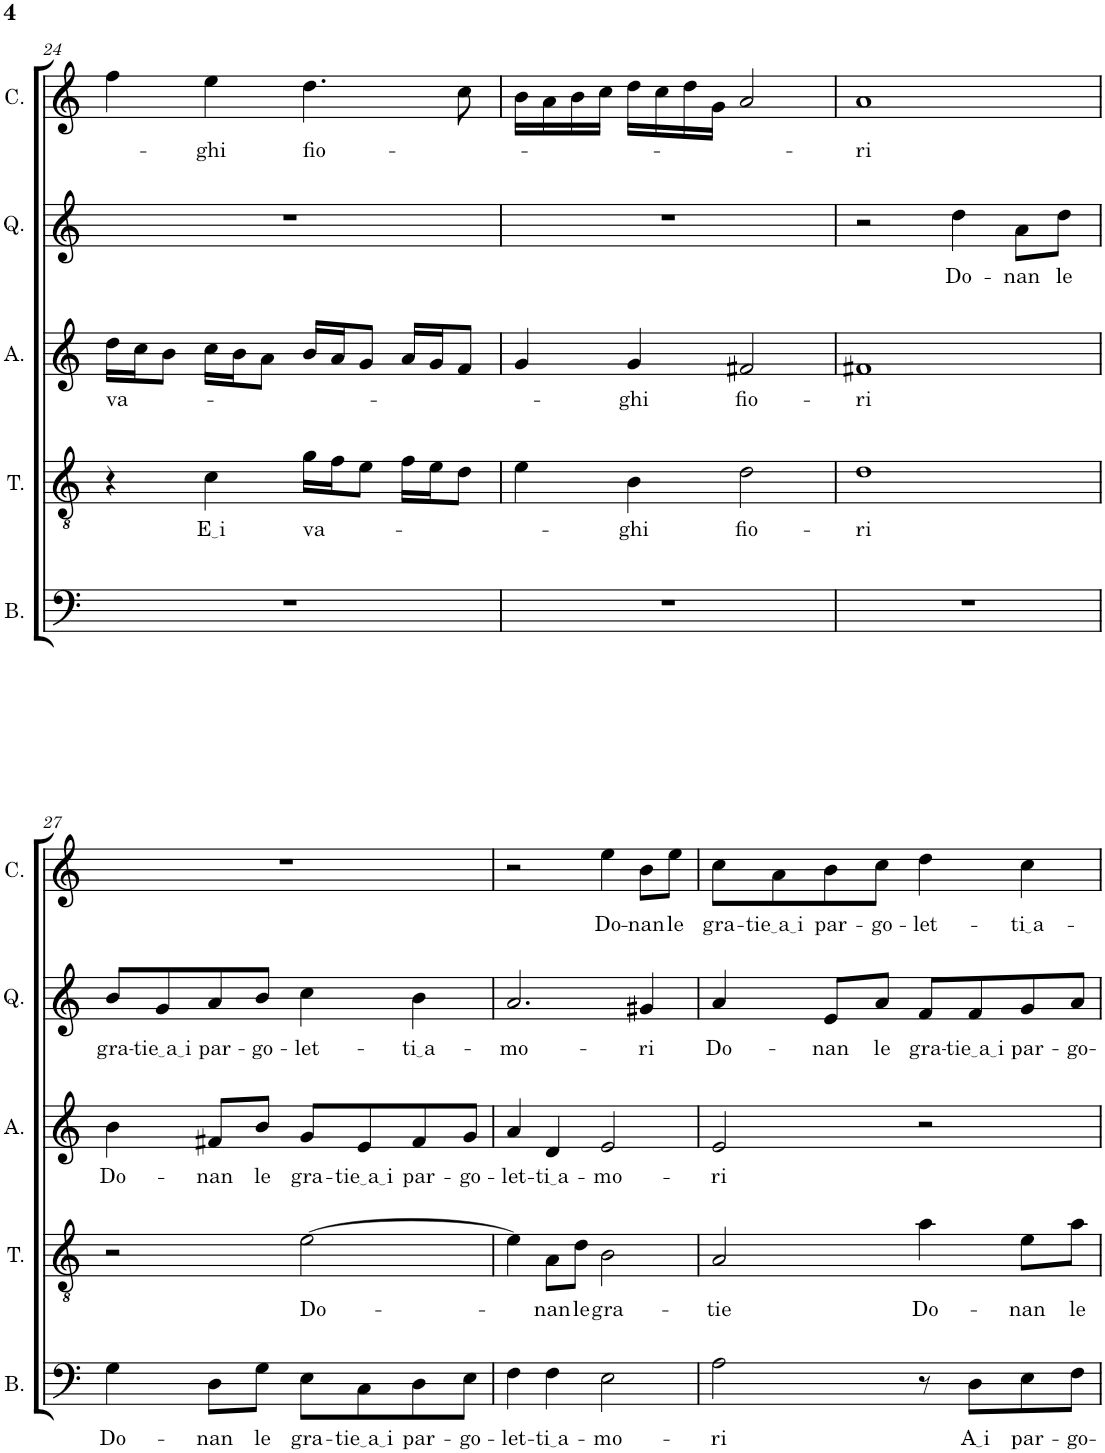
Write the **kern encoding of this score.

**kern	**text	**kern	**text	**kern	**text	**kern	**text	**kern	**text
*part5	*part5	*part4	*part4	*part3	*part3	*part2	*part2	*part1	*part1
*staff5	*staff5	*staff4	*staff4	*staff3	*staff3	*staff2	*staff2	*staff1	*staff1
*I"Bass	*	*I"Tenor	*	*I"Alto	*	*I"Quinto	*	*I"Canto	*
*I'B.	*	*I'T.	*	*I'A.	*	*I'Q.	*	*I'C.	*
!!LO:PB:g=z
*clefF4	*	*clefGv2	*	*clefG2	*	*clefG2	*	*clefG2	*
*k[]	*	*k[]	*	*k[]	*	*k[]	*	*k[]	*
*M4/4	*	*M4/4	*	*M4/4	*	*M4/4	*	*M4/4	*
*met(c)	*	*met(c)	*	*met(c)	*	*met(c)	*	*met(c)	*
=24	=24	=24	=24	=24	=24	=24	=24	=24	=24
!	!	!	!	!	!LO:LY:b	!	!	!	!
1r	.	4r	.	16dd\LL	va-	1r	.	4ff\	.
.	.	.	.	16cc\J	.	.	.	.	.
.	.	.	.	8b\J	.	.	.	.	.
!	!	!	!LO:LY:b	!	!	!	!	!	!LO:LY:b
.	.	4c\	E i	16cc\LL	.	.	.	4ee\	-ghi
.	.	.	.	16b\J	.	.	.	.	.
.	.	.	.	8a\J	.	.	.	.	.
!	!	!	!LO:LY:b	!	!	!	!	!	!LO:LY:b
.	.	16g\LL	va-	16b/LL	.	.	.	4.dd\	fio-
.	.	16f\J	.	16a/J	.	.	.	.	.
.	.	8e\J	.	8g/J	.	.	.	.	.
.	.	16f\LL	.	16a/LL	.	.	.	.	.
.	.	16e\J	.	16g/J	.	.	.	.	.
.	.	8d\J	.	8f/J	.	.	.	8cc\	.
=25	=25	=25	=25	=25	=25	=25	=25	=25	=25
1r	.	4e\	.	4g/	.	1r	.	16b\LL	.
.	.	.	.	.	.	.	.	16a\	.
.	.	.	.	.	.	.	.	16b\	.
.	.	.	.	.	.	.	.	16cc\JJ	.
!	!	!	!LO:LY:b	!	!LO:LY:b	!	!	!	!
.	.	4B\	-ghi	4g/	-ghi	.	.	16dd\LL	.
.	.	.	.	.	.	.	.	16cc\	.
.	.	.	.	.	.	.	.	16dd\	.
.	.	.	.	.	.	.	.	16g\JJ	.
!	!	!	!LO:LY:b	!	!LO:LY:b	!	!	!	!
.	.	2d\	fio-	2f#X/	fio-	.	.	2a/	.
=26	=26	=26	=26	=26	=26	=26	=26	=26	=26
!	!	!	!LO:LY:b	!	!LO:LY:b	!	!	!	!LO:LY:b
1r	.	1d	-ri	1f#X	-ri	2r	.	1a	-ri
!	!	!	!	!	!	!	!LO:LY:b	!	!
.	.	.	.	.	.	4dd\	Do-	.	.
!	!	!	!	!	!	!	!LO:LY:b	!	!
.	.	.	.	.	.	8a\L	-nan	.	.
!	!	!	!	!	!	!	!LO:LY:b	!	!
.	.	.	.	.	.	8dd\J	le	.	.
!!LO:LB:g=z
=27	=27	=27	=27	=27	=27	=27	=27	=27	=27
!	!LO:LY:b	!	!	!	!LO:LY:b	!	!LO:LY:b	!	!
4G\	Do-	2r	.	4b\	Do-	8b/L	gra-	1r	.
!	!	!	!	!	!	!	!LO:LY:b	!	!
.	.	.	.	.	.	8g/	tie a i	.	.
!	!LO:LY:b	!	!	!	!LO:LY:b	!	!LO:LY:b	!	!
8D\L	-nan	.	.	8f#X/L	-nan	8a/	par-	.	.
!	!LO:LY:b	!	!	!	!LO:LY:b	!	!LO:LY:b	!	!
8G\J	le	.	.	8b/J	le	8b/J	-go-	.	.
!	!LO:LY:b	!	!LO:LY:b	!	!LO:LY:b	!	!LO:LY:b	!	!
8E\L	gra-	[2e\	Do-	8g/L	gra-	4cc\	-let-	.	.
!	!LO:LY:b	!	!	!	!LO:LY:b	!	!	!	!
8C\	tie a i	.	.	8e/	tie a i	.	.	.	.
!	!LO:LY:b	!	!	!	!LO:LY:b	!	!LO:LY:b	!	!
8D\	par-	.	.	8f#/	par-	4b\	ti a	.	.
!	!LO:LY:b	!	!	!	!LO:LY:b	!	!	!	!
8E\J	-go-	.	.	8g/J	-go-	.	.	.	.
=28	=28	=28	=28	=28	=28	=28	=28	=28	=28
!	!LO:LY:b	!	!	!	!LO:LY:b	!	!LO:LY:b	!	!
4F\	-let-	4e\]	.	4a/	-let-	2.a/	-mo-	2r	.
!	!LO:LY:b	!	!LO:LY:b	!	!LO:LY:b	!	!	!	!
4F\	ti a	8A\L	-nan	4d/	ti a	.	.	.	.
!	!	!	!LO:LY:b	!	!	!	!	!	!
.	.	8d\J	le	.	.	.	.	.	.
!	!LO:LY:b	!	!LO:LY:b	!	!LO:LY:b	!	!	!	!LO:LY:b
2E\	-mo-	2B\	gra-	2e/	-mo-	.	.	4ee\	Do-
!	!	!	!	!	!	!	!LO:LY:b	!	!LO:LY:b
.	.	.	.	.	.	4g#X/	-ri	8b\L	-nan
!	!	!	!	!	!	!	!	!	!LO:LY:b
.	.	.	.	.	.	.	.	8ee\J	le
=29	=29	=29	=29	=29	=29	=29	=29	=29	=29
!	!LO:LY:b	!	!LO:LY:b	!	!LO:LY:b	!	!LO:LY:b	!	!LO:LY:b
2A\	-ri	2A/	-tie	2e/	-ri	4a/	Do-	8cc\L	gra-
!	!	!	!	!	!	!	!	!	!LO:LY:b
.	.	.	.	.	.	.	.	8a\	tie a i
!	!	!	!	!	!	!	!LO:LY:b	!	!LO:LY:b
.	.	.	.	.	.	8e/L	-nan	8b\	par-
!	!	!	!	!	!	!	!LO:LY:b	!	!LO:LY:b
.	.	.	.	.	.	8a/J	le	8cc\J	-go-
!	!	!	!LO:LY:b	!	!	!	!LO:LY:b	!	!LO:LY:b
8r	.	4a\	Do-	2r	.	8f/L	gra-	4dd\	-let-
!	!LO:LY:b	!	!	!	!	!	!LO:LY:b	!	!
8D\L	A i	.	.	.	.	8f/	tie a i	.	.
!	!LO:LY:b	!	!LO:LY:b	!	!	!	!LO:LY:b	!	!LO:LY:b
8E\	par-	8e\L	-nan	.	.	8g/	par-	4cc\	ti a
!	!LO:LY:b	!	!LO:LY:b	!	!	!	!LO:LY:b	!	!
8F\J	-go-	8a\J	le	.	.	8a/J	-go-	.	.
=	=	=	=	=	=	=	=	=	=
*-	*-	*-	*-	*-	*-	*-	*-	*-	*-
